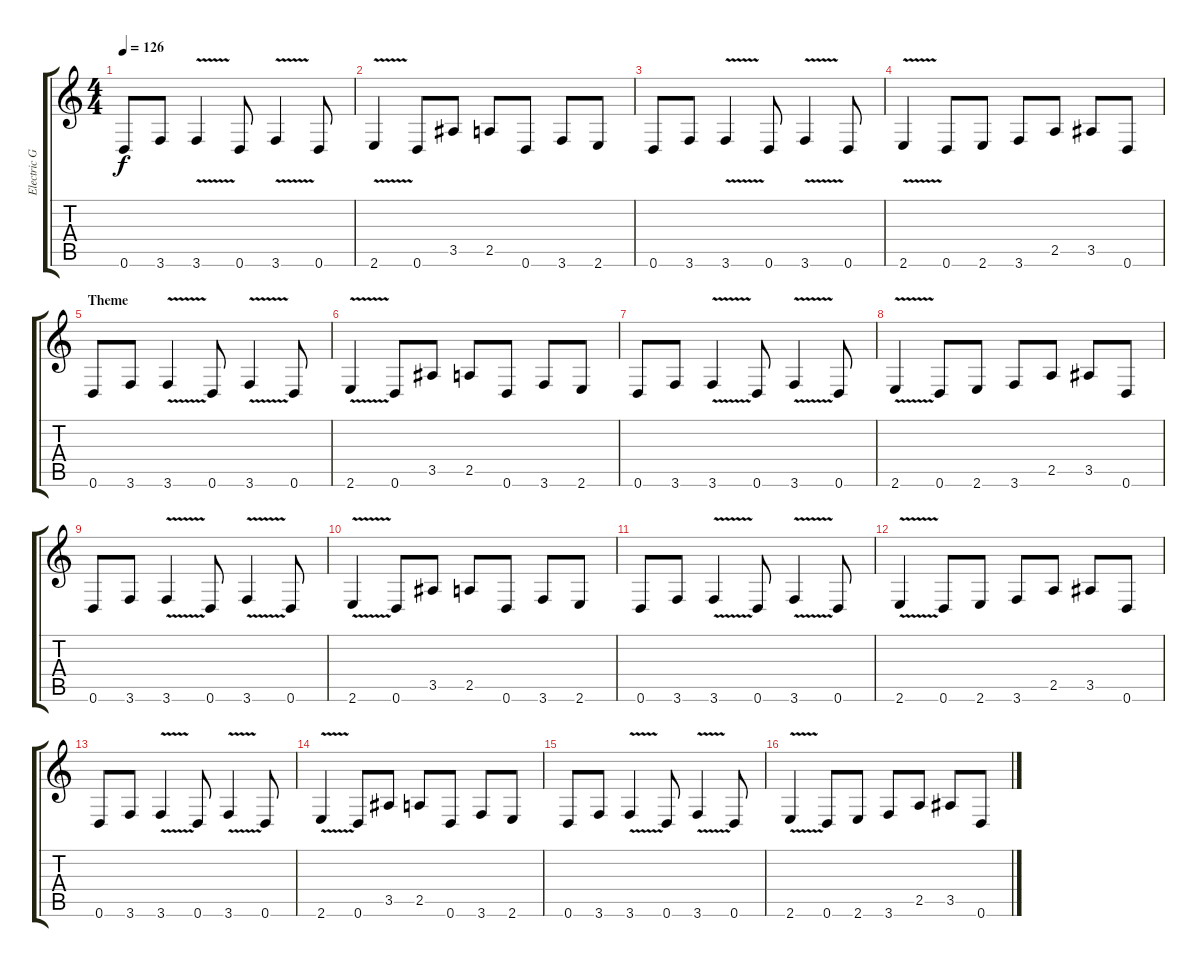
\track ("Electric Guitar" "Electric G") {instrument distortionguitar}
\staff {score tabs}
\tuning (D4 A3 F3 C3 G2 D2) {hide}
\ts (4 4)
\tempo 126
\clef g2
\ks c
0.6.8{dy f instrument distortionguitar} 3.6.8 3.6{v}.4 0.6.8 3.6{v}.4 0.6.8 |
2.6{v}.4 0.6.8 3.5.8 2.5.8 0.6.8 3.6.8 2.6.8 |
0.6.8 3.6.8 3.6{v}.4 0.6.8 3.6{v}.4 0.6.8 |
2.6{v}.4 0.6.8 2.6.8 3.6.8 2.5.8 3.5.8 0.6.8 |
\section ("" "Theme")
0.6.8 3.6.8 3.6{v}.4 0.6.8 3.6{v}.4 0.6.8 |
2.6{v}.4 0.6.8 3.5.8 2.5.8 0.6.8 3.6.8 2.6.8 |
0.6.8 3.6.8 3.6{v}.4 0.6.8 3.6{v}.4 0.6.8 |
2.6{v}.4 0.6.8 2.6.8 3.6.8 2.5.8 3.5.8 0.6.8 |
0.6.8 3.6.8 3.6{v}.4 0.6.8 3.6{v}.4 0.6.8 |
2.6{v}.4 0.6.8 3.5.8 2.5.8 0.6.8 3.6.8 2.6.8 |
0.6.8 3.6.8 3.6{v}.4 0.6.8 3.6{v}.4 0.6.8 |
2.6{v}.4 0.6.8 2.6.8 3.6.8 2.5.8 3.5.8 0.6.8 |
0.6.8 3.6.8 3.6{v}.4 0.6.8 3.6{v}.4 0.6.8 |
2.6{v}.4 0.6.8 3.5.8 2.5.8 0.6.8 3.6.8 2.6.8 |
0.6.8 3.6.8 3.6{v}.4 0.6.8 3.6{v}.4 0.6.8 |
2.6{v}.4 0.6.8 2.6.8 3.6.8 2.5.8 3.5.8 0.6.8
